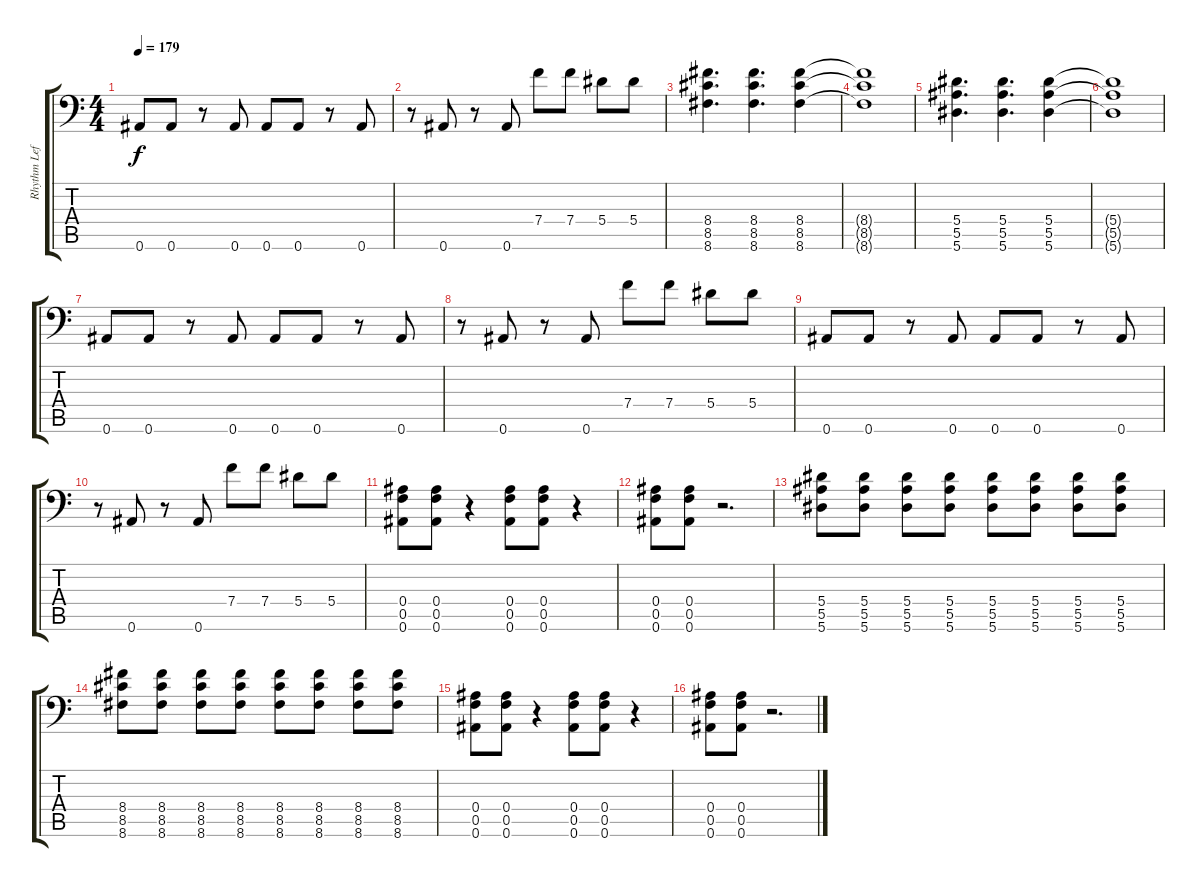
\track ("Rhythm Left" "Rhythm Lef") {instrument distortionguitar}
\staff {score tabs}
\tuning (C4 G3 Eb3 Bb2 F2 Bb1) {hide}
\ts (4 4)
\tempo 179
\clef f4
\ks c
0.6.8{dy f} 0.6.8 r.8 0.6.8 0.6.8 0.6.8 r.8 0.6.8 |
r.8 0.6.8 r.8 0.6.8 7.4.8 7.4.8 5.4.8 5.4.8 |
(8.4 8.5 8.6).4{d} (8.4 8.5 8.6).4{d} (8.4 8.5 8.6).4 |
(8.4{t} 8.5{t} 8.6{t}).1 |
(5.4 5.5 5.6).4{d} (5.4 5.5 5.6).4{d} (5.4 5.5 5.6).4 |
(5.4{t} 5.5{t} 5.6{t}).1 |
0.6.8 0.6.8 r.8 0.6.8 0.6.8 0.6.8 r.8 0.6.8 |
r.8 0.6.8 r.8 0.6.8 7.4.8 7.4.8 5.4.8 5.4.8 |
0.6.8 0.6.8 r.8 0.6.8 0.6.8 0.6.8 r.8 0.6.8 |
r.8 0.6.8 r.8 0.6.8 7.4.8 7.4.8 5.4.8 5.4.8 |
(0.4 0.5 0.6).8 (0.4 0.5 0.6).8 r.4 (0.4 0.5 0.6).8 (0.4 0.5 0.6).8 r.4 |
(0.4 0.5 0.6).8 (0.4 0.5 0.6).8 r.2{d} |
(5.4 5.5 5.6).8 (5.4 5.5 5.6).8 (5.4 5.5 5.6).8 (5.4 5.5 5.6).8 (5.4 5.5 5.6).8 (5.4 5.5 5.6).8 (5.4 5.5 5.6).8 (5.4 5.5 5.6).8 |
(8.4 8.5 8.6).8 (8.4 8.5 8.6).8 (8.4 8.5 8.6).8 (8.4 8.5 8.6).8 (8.4 8.5 8.6).8 (8.4 8.5 8.6).8 (8.4 8.5 8.6).8 (8.4 8.5 8.6).8 |
(0.4 0.5 0.6).8 (0.4 0.5 0.6).8 r.4 (0.4 0.5 0.6).8 (0.4 0.5 0.6).8 r.4 |
(0.4 0.5 0.6).8 (0.4 0.5 0.6).8 r.2{d}
